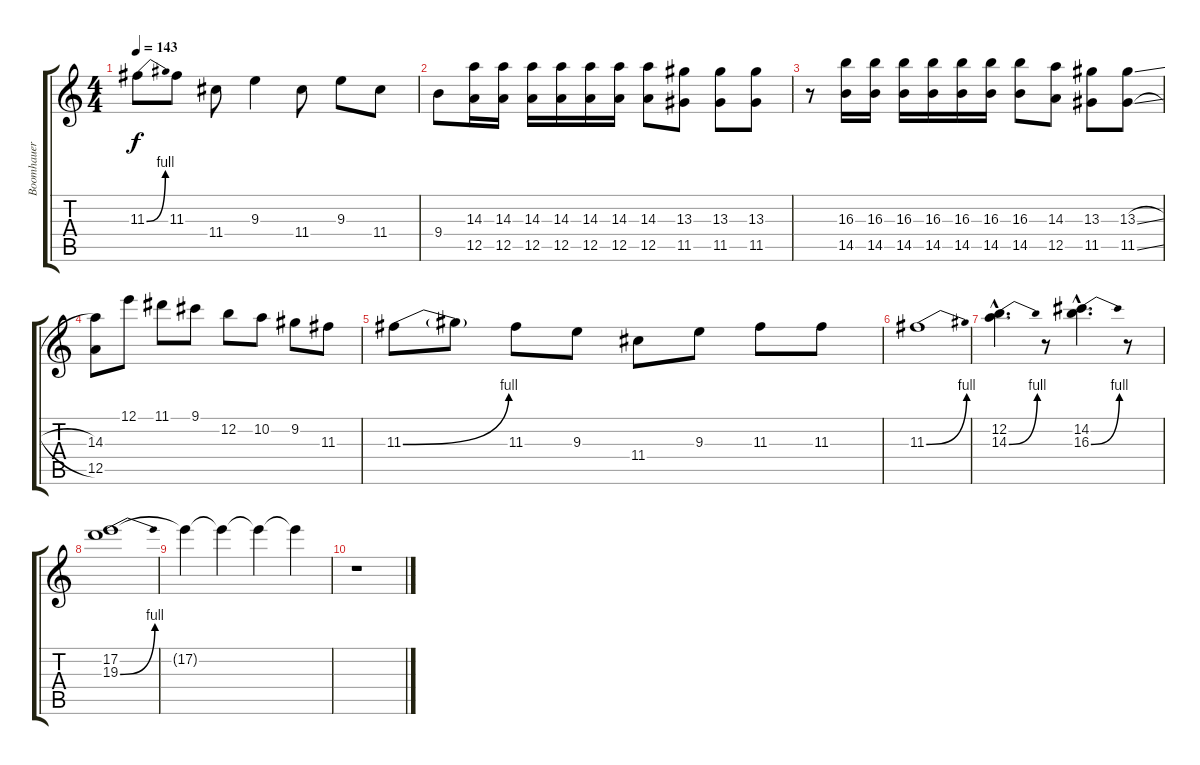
\track ("Boomhauer" "Boomhauer") {instrument distortionguitar}
\staff {score tabs}
\tuning (E4 B3 G3 D3 A2 E2) {hide}
\ts (4 4)
\tempo 143
\clef g2
\ks c
11.3{be (bend 0 0 60 4)}.8{dy f} 11.3.8 11.4.8 9.3.4 11.4.8 9.3.8 11.4.8 |
9.4.8 (14.3 12.5).16 (14.3 12.5).16 (14.3 12.5).16 (14.3 12.5).16 (14.3 12.5).16 (14.3 12.5).16 (14.3 12.5).8 (13.3 11.5).8 (13.3 11.5).8 (13.3 11.5).8 |
r.8 (16.3 14.5).16 (16.3 14.5).16 (16.3 14.5).16 (16.3 14.5).16 (16.3 14.5).16 (16.3 14.5).16 (16.3 14.5).8 (14.3 12.5).8 (13.3 11.5).8 (13.3{sl} 11.5{sl}).8 |
(14.3 12.5).8 12.1.8 11.1.8 9.1.8 12.2.8 10.2.8 9.2.8 11.3.8 |
11.3{be (bend 0 0 60 4)}.8 11.3{t}.8 11.3.8 9.3.8 11.4.8 9.3.8 11.3.8 11.3.8 |
11.3{be (bend 0 0 60 4)}.1 |
(12.2{hac} 14.3{be (bend 0 0 60 4) hac}).4{d} r.8 (14.2{hac} 16.3{be (bend 0 0 60 4) hac}).4{d} r.8 |
(17.2 19.3{be (bend 0 0 60 4)}).1{volume 4} |
17.2{t}.4 17.2{t}.4 17.2{t}.4 17.2{t}.4 |
r.1
